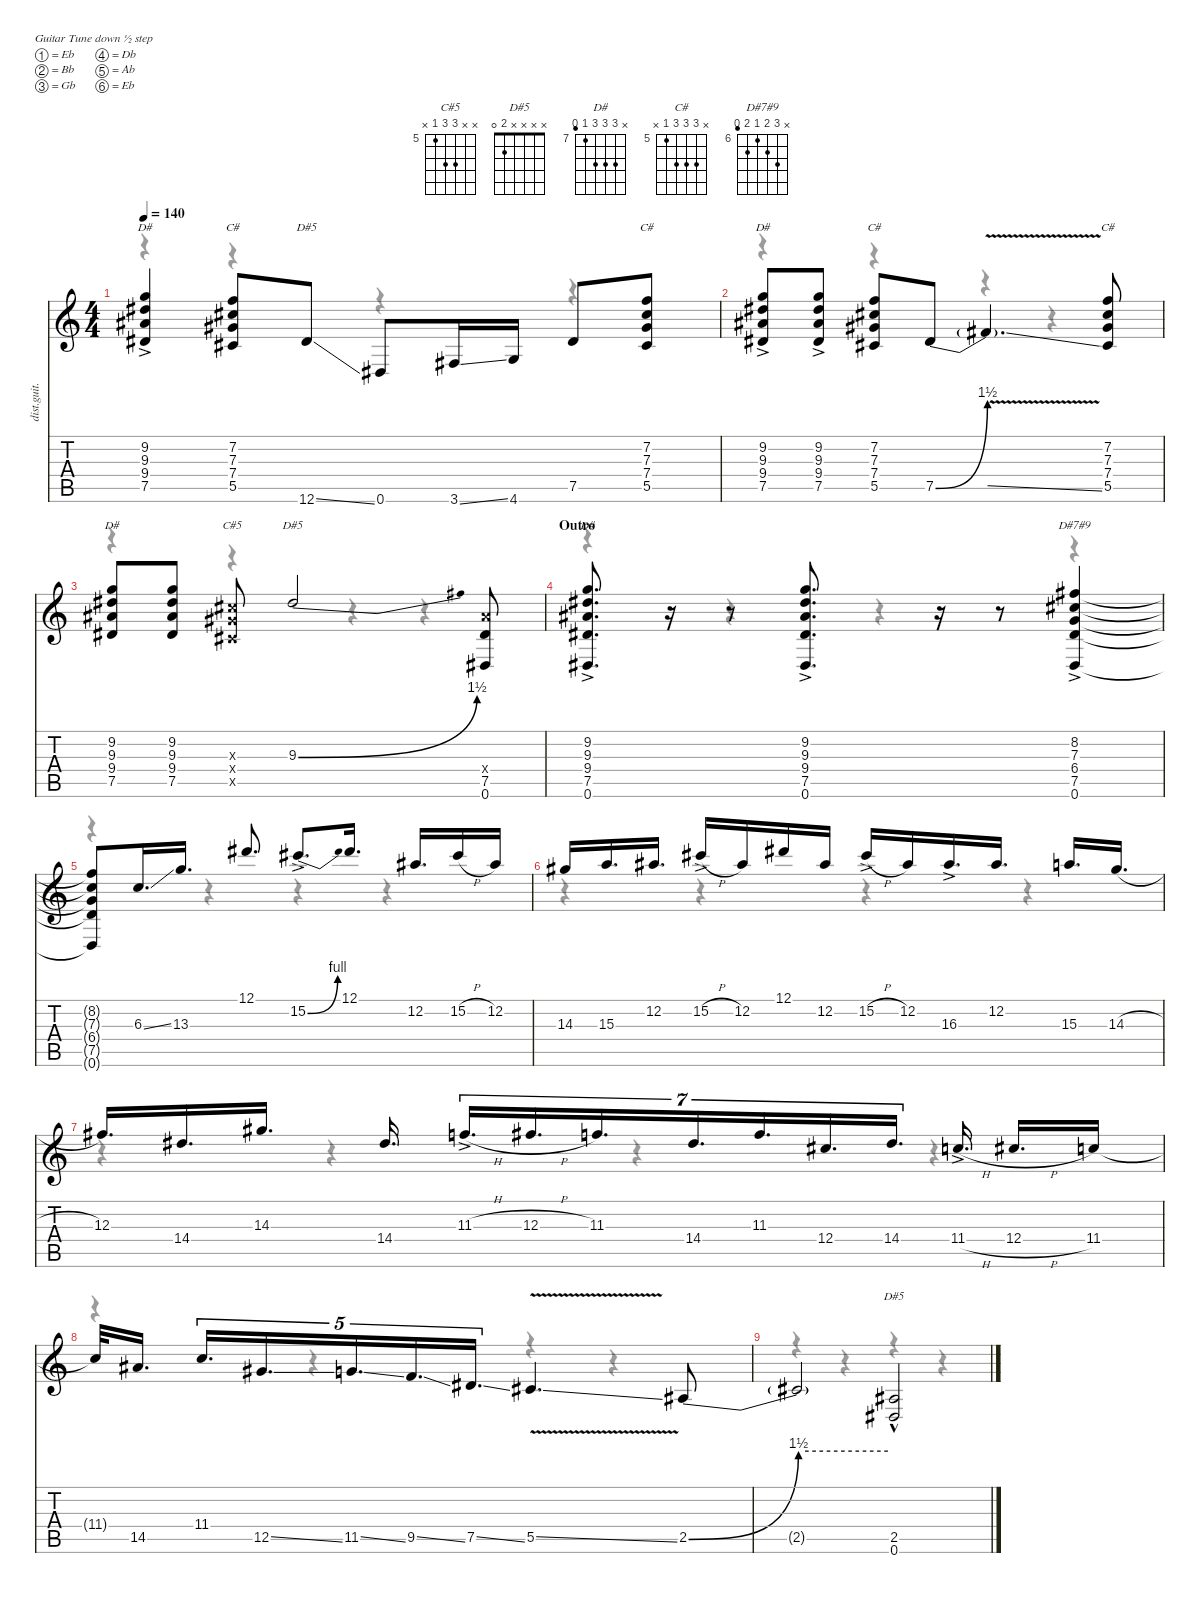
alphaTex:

\defaultSystemsLayout 4
\hideDynamics
\bracketExtendMode nobrackets
\otherSystemsTrackNameOrientation horizontal
\track ("Eddie Van Halen (Guitar)" "dist.guit.") {instrument distortionguitar}
\staff {score tabs}
\tuning (Eb4 Bb3 Gb3 Db3 Ab2 Eb2)
\chord ("C#5" x x 7 7 5 x) {firstfret 5}
\chord ("D#5" x x 9 9 7 x) {firstfret 7}
\chord ("D#" x 9 9 9 7 x) {firstfret 7}
\chord ("C#" x 7 7 7 5 x) {firstfret 5}
\chord ("D#5" x x 9 x x x) {firstfret 9}
\chord ("D#" x 9 9 9 7 6) {firstfret 7}
\chord ("D#7#9" x 8 7 6 7 5) {firstfret 6}
\chord ("D#5" x x x x 2 0)
\voice
\ts (4 4)
\tempo 140
\clef g2
\ks c
(9.2 9.3{ac acc #} 9.4{ac acc #} 7.5{ac acc #}).4{ch "D#" dy f beam Up} (7.2 7.3{acc #} 7.4{acc #} 5.5{acc #}).8{ch "C#" beam Up} 12.6{ss acc #}.8{ch "D#5" beam Up} 0.6{acc #}.8{beam Up} 3.6{ss acc #}.16{beam Up} 4.6.16{beam Up} 7.5{acc #}.8{beam Up} (7.2 7.3{acc #} 7.4{acc #} 5.5{acc #}).8{ch "C#" beam Up} |
(9.2 9.3{ac acc #} 9.4{ac acc #} 7.5{ac acc #}).8{ch "D#" beam Up} (9.2 9.3{ac acc #} 9.4{ac acc #} 7.5{ac acc #}).8{beam Up} (7.2 7.3{acc #} 7.4{acc #} 5.5{acc #}).8{ch "C#" beam Up} 7.5{be (bend 0 0 60 6) acc #}.8{beam Up} 7.5{v ss t}.4{d beam Up} (7.2 7.3{acc #} 7.4{acc #} 5.5{acc #}).8{ch "C#" beam Up} |
(9.2 9.3{acc #} 9.4{acc #} 7.5{acc #}).8{ch "D#" beam Up} (9.2 9.3{acc #} 9.4{acc #} 7.5{acc #}).8{beam Up} (7.3{x acc #} 7.4{x acc #} 5.5{x acc #}).8{ch "C#5" beam Up} 9.3{be (bend 0 0 30 6) acc #}.2{ch "D#5" beam Up} (9.4{x acc #} 7.5{acc #} 0.6{acc #}).8{beam Up} |
\section ("" "Outro")
(9.2 9.3{ac acc #} 9.4{ac acc #} 7.5{ac acc #} 0.6{ac acc #}).8{d ch "D#" beam Up} r.16{beam Up} r.8{beam Up} (9.2 9.3{ac acc #} 9.4{ac acc #} 7.5{ac acc #} 0.6{ac acc #}).8{d beam Up} r.16{beam Up} r.8{beam Up} (8.2{acc #} 7.3{ac acc #} 6.4{ac} 7.5{ac acc #} 0.6{ac acc #}).4{ch "D#7#9" beam Up} |
(8.2{t acc #} 7.3{t acc #} 6.4{t} 7.5{t acc #} 0.6{t acc #}).8{beam Up} 6.3{ss}.16{d beam Up} 13.3.16{d beam Up} 12.1{acc #}.8{d beam Up} 15.2{be (bend 0 0 30 4) ac acc #}.8{d dy mf beam Up} 12.1{acc #}.16{d dy f beam Up} 12.2{acc #}.16{d beam Up} 15.2{h acc #}.16{beam Up} 12.2{acc #}.16{beam Up} |
14.3{acc #}.16{beam Up} 15.3.16{d beam Up} 12.2{acc #}.16{d beam Up} 15.2{h ac acc #}.16{dy mf beam Up} 12.2{acc #}.16{dy f beam Up} 12.1{acc #}.16{beam Up} 12.2{acc #}.16{beam Up} 15.2{h ac acc #}.16{dy mf beam Up} 12.2{acc #}.16{dy f beam Up} 16.3{ac acc #}.16{d dy mf beam Up} 12.2{acc #}.16{d dy f beam Up} 15.3.16{d beam Up} 14.3{h acc #}.16{d beam Up} |
12.3{acc #}.16{d beam Up} 14.4{acc #}.16{d beam Up} 14.3{acc #}.16{d beam Up} 14.4{acc #}.16{d beam Up} 11.3{h ac}.16{d tu (7 4) dy mf beam Up} 12.3{h acc #}.16{d tu (7 4) dy f beam Up} 11.3.16{d tu (7 4) beam Up} 14.4{acc #}.16{d tu (7 4) beam Up} 11.3.16{d tu (7 4) beam Up} 12.4{acc #}.16{d tu (7 4) beam Up} 14.4{acc #}.16{d tu (7 4) beam Up} 11.4{h ac}.16{d dy mf beam Up} 12.4{h acc #}.16{d dy f beam Up} 11.4.16{beam Up} |
11.4{t}.32{beam Up} 14.5{acc #}.16{d beam Up} 11.4.16{d tu (5 4) beam Up} 12.5{ss acc #}.16{d tu (5 4) beam Up} 11.5{ss}.16{d tu (5 4) beam Up} 9.5{ss}.16{d tu (5 4) beam Up} 7.5{ss acc #}.16{d tu (5 4) beam Up} 5.5{v ss acc #}.4{d beam Up} 2.5{be (bend 0 0 60 6) acc #}.8{beam Up} |
2.5{be (hold 0 6 60 6) t}.2{beam Up} (2.5{hac acc #} 0.6{hac acc #}).2{ch "D#5" dy mp beam Up}
\voice
\clef g2
\ottava regular
\simile none
\ks c
r.4{dy mf beam Down} r.4{beam Down} r.4{beam Down} r.4{beam Down} |
r.4{beam Down} r.4{beam Down} r.4{beam Down} r.4{beam Down} |
r.4{beam Down} r.4{beam Down} r.4{beam Down} r.4{beam Down} |
r.4{beam Down} r.4{beam Down} r.4{beam Down} r.4{beam Down} |
r.4{beam Down} r.4{beam Down} r.4{beam Down} r.4{beam Down} |
r.4{beam Down} r.4{beam Down} r.4{beam Down} r.4{beam Down} |
r.4{beam Down} r.4{beam Down} r.4{beam Down} r.4{beam Down} |
r.4{beam Down} r.4{beam Down} r.4{beam Down} r.4{beam Down} |
r.4{beam Down} r.4{beam Down} r.4{beam Down} r.4{beam Down}
